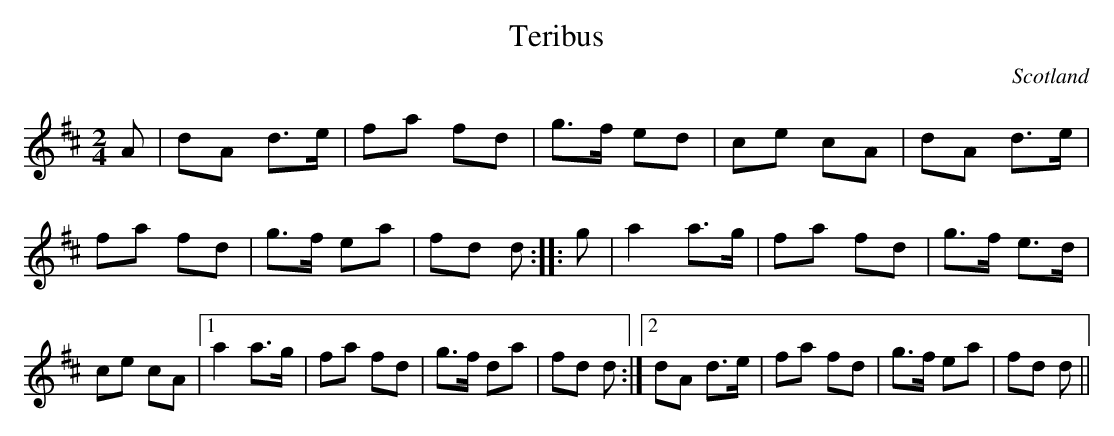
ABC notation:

X:1
T:Teribus
O:Scotland
M:2/4
L:1/8
K:D
A|\
dA d>e|fa fd|g>f ed|ce cA|\
dA d>e|fa fd|g>f ea|fd d ::\
g|\
a2 a>g|fa fd|g>f e>d|ce cA |1\
 a2 a>g|fa fd|g>f da|fd d:|2\
 dA d>e|fa fd|g>f ea|fd d||
